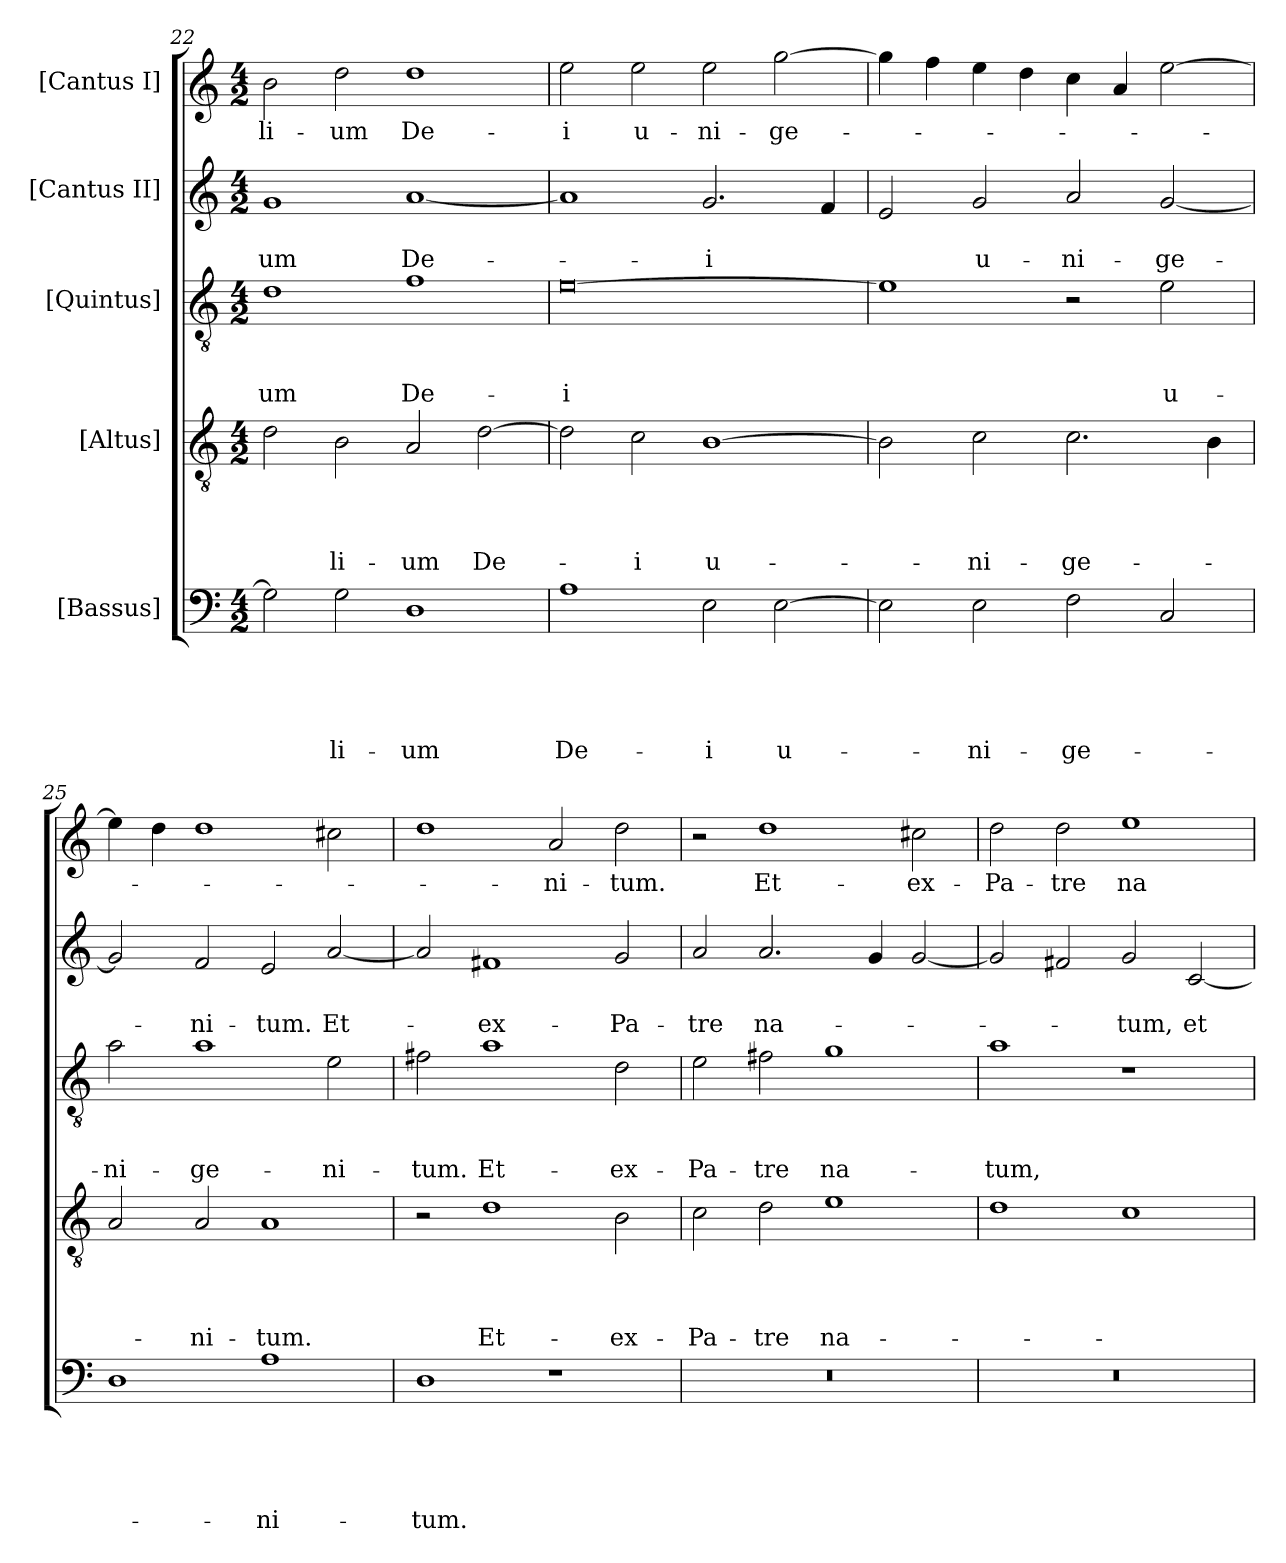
**kern	**text	**text	**text	**text	**text	**kern	**text	**text	**text	**text	**kern	**text	**text	**text	**kern	**text	**text	**kern	**text
*part5	*part5	*part5	*part5	*part5	*part5	*part4	*part4	*part4	*part4	*part4	*part3	*part3	*part3	*part3	*part2	*part2	*part2	*part1	*part1
*staff5	*staff5	*staff5	*staff5	*staff5	*staff5	*staff4	*staff4	*staff4	*staff4	*staff4	*staff3	*staff3	*staff3	*staff3	*staff2	*staff2	*staff2	*staff1	*staff1
*I"[Bassus]	*	*	*	*	*	*I"[Altus]	*	*	*	*	*I"[Quintus]	*	*	*	*I"[Cantus II]	*	*	*I"[Cantus I]	*
*clefF4	*	*	*	*	*	*clefGv2	*	*	*	*	*clefGv2	*	*	*	*clefG2	*	*	*clefG2	*
*k[]	*	*	*	*	*	*k[]	*	*	*	*	*k[]	*	*	*	*k[]	*	*	*k[]	*
*M4/2	*	*	*	*	*	*M4/2	*	*	*	*	*M4/2	*	*	*	*M4/2	*	*	*M4/2	*
=22	=22	=22	=22	=22	=22	=22	=22	=22	=22	=22	=22	=22	=22	=22	=22	=22	=22	=22	=22
2G\]	.	.	.	.	.	2d\	.	.	.	.	1d\	.	.	-um	1g/	.	-um	2b\	-li-
2G\	.	.	.	.	-li-	2B\	.	.	.	-li-	.	.	.	.	.	.	.	2dd\	-um
1D\	.	.	.	.	-um	2A/	.	.	.	-um	1f\	.	.	De-	[1a/	.	De-	1dd\	De-
.	.	.	.	.	.	[2d\	.	.	.	De-	.	.	.	.	.	.	.	.	.
=23	=23	=23	=23	=23	=23	=23	=23	=23	=23	=23	=23	=23	=23	=23	=23	=23	=23	=23	=23
1A\	.	.	.	.	De-	2d\]	.	.	.	.	[0e\	.	.	-i	1a/]	.	.	2ee\	-i
.	.	.	.	.	.	2c\	.	.	.	-i	.	.	.	.	.	.	.	2ee\	u-
2E\	.	.	.	.	-i	[1B\	.	.	.	u-	.	.	.	.	2.g/	.	-i	2ee\	-ni-
[2E\	.	.	.	.	u-	.	.	.	.	.	.	.	.	.	.	.	.	[2gg\	-ge-
.	.	.	.	.	.	.	.	.	.	.	.	.	.	.	4f/	.	.	.	.
=24	=24	=24	=24	=24	=24	=24	=24	=24	=24	=24	=24	=24	=24	=24	=24	=24	=24	=24	=24
2E\]	.	.	.	.	.	2B\]	.	.	.	.	1e\]	.	.	.	2e/	.	.	4gg\]	.
.	.	.	.	.	.	.	.	.	.	.	.	.	.	.	.	.	.	4ff\	.
2E\	.	.	.	.	-ni-	2c\	.	.	.	-ni-	.	.	.	.	2g/	.	u-	4ee\	.
.	.	.	.	.	.	.	.	.	.	.	.	.	.	.	.	.	.	4dd\	.
2F\	.	.	.	.	-ge-	2.c\	.	.	.	-ge-	2r	.	.	.	2a/	.	-ni-	4cc\	.
.	.	.	.	.	.	.	.	.	.	.	.	.	.	.	.	.	.	4a/	.
2C/	.	.	.	.	.	.	.	.	.	.	2e\	.	.	u-	[2g/	.	-ge-	[2ee\	.
.	.	.	.	.	.	4B\	.	.	.	.	.	.	.	.	.	.	.	.	.
=25	=25	=25	=25	=25	=25	=25	=25	=25	=25	=25	=25	=25	=25	=25	=25	=25	=25	=25	=25
1D\	.	.	.	.	.	2A/	.	.	.	.	2a\	.	.	-ni-	2g/]	.	.	4ee\]	.
.	.	.	.	.	.	.	.	.	.	.	.	.	.	.	.	.	.	4dd\	.
.	.	.	.	.	.	2A/	.	.	.	-ni-	1a\	.	.	-ge-	2f/	.	-ni-	1dd\	.
1A\	.	.	.	.	-ni-	1A/	.	.	.	-tum.	.	.	.	.	2e/	.	-tum.	.	.
.	.	.	.	.	.	.	.	.	.	.	2e\	.	.	-ni-	[2a/	.	Et-	2cc#X\	.
=26	=26	=26	=26	=26	=26	=26	=26	=26	=26	=26	=26	=26	=26	=26	=26	=26	=26	=26	=26
1D\	.	.	.	.	-tum.	2r	.	.	.	.	2f#X\	.	.	-tum.	2a/]	.	.	1dd\	.
.	.	.	.	.	.	1d\	.	.	.	Et-	1a\	.	.	Et-	1f#X/	.	ex-	.	.
1r	.	.	.	.	.	.	.	.	.	.	.	.	.	.	.	.	.	2a/	-ni-
.	.	.	.	.	.	2B\	.	.	.	ex-	2d\	.	.	ex-	2g/	.	Pa-	2dd\	-tum.
=27	=27	=27	=27	=27	=27	=27	=27	=27	=27	=27	=27	=27	=27	=27	=27	=27	=27	=27	=27
0r	.	.	.	.	.	2c\	.	.	.	Pa-	2e\	.	.	Pa-	2a/	.	-tre	2r	.
.	.	.	.	.	.	2d\	.	.	.	-tre	2f#X\	.	.	-tre	2.a/	.	na-	1dd\	Et-
.	.	.	.	.	.	1e\	.	.	.	na-	1g\	.	.	na-	.	.	.	.	.
.	.	.	.	.	.	.	.	.	.	.	.	.	.	.	4g/	.	.	.	.
.	.	.	.	.	.	.	.	.	.	.	.	.	.	.	[2g/	.	.	2cc#X\	ex-
=28	=28	=28	=28	=28	=28	=28	=28	=28	=28	=28	=28	=28	=28	=28	=28	=28	=28	=28	=28
0r	.	.	.	.	.	1d\	.	.	.	.	1a\	.	.	-tum,	2g/]	.	.	2dd\	Pa-
.	.	.	.	.	.	.	.	.	.	.	.	.	.	.	2f#X/	.	.	2dd\	-tre
.	.	.	.	.	.	1c\	.	.	.	.	1r	.	.	.	2g/	.	-tum,	1ee\	na-
.	.	.	.	.	.	.	.	.	.	.	.	.	.	.	[2c/	.	et-	.	.
=	=	=	=	=	=	=	=	=	=	=	=	=	=	=	=	=	=	=	=
*-	*-	*-	*-	*-	*-	*-	*-	*-	*-	*-	*-	*-	*-	*-	*-	*-	*-	*-	*-
